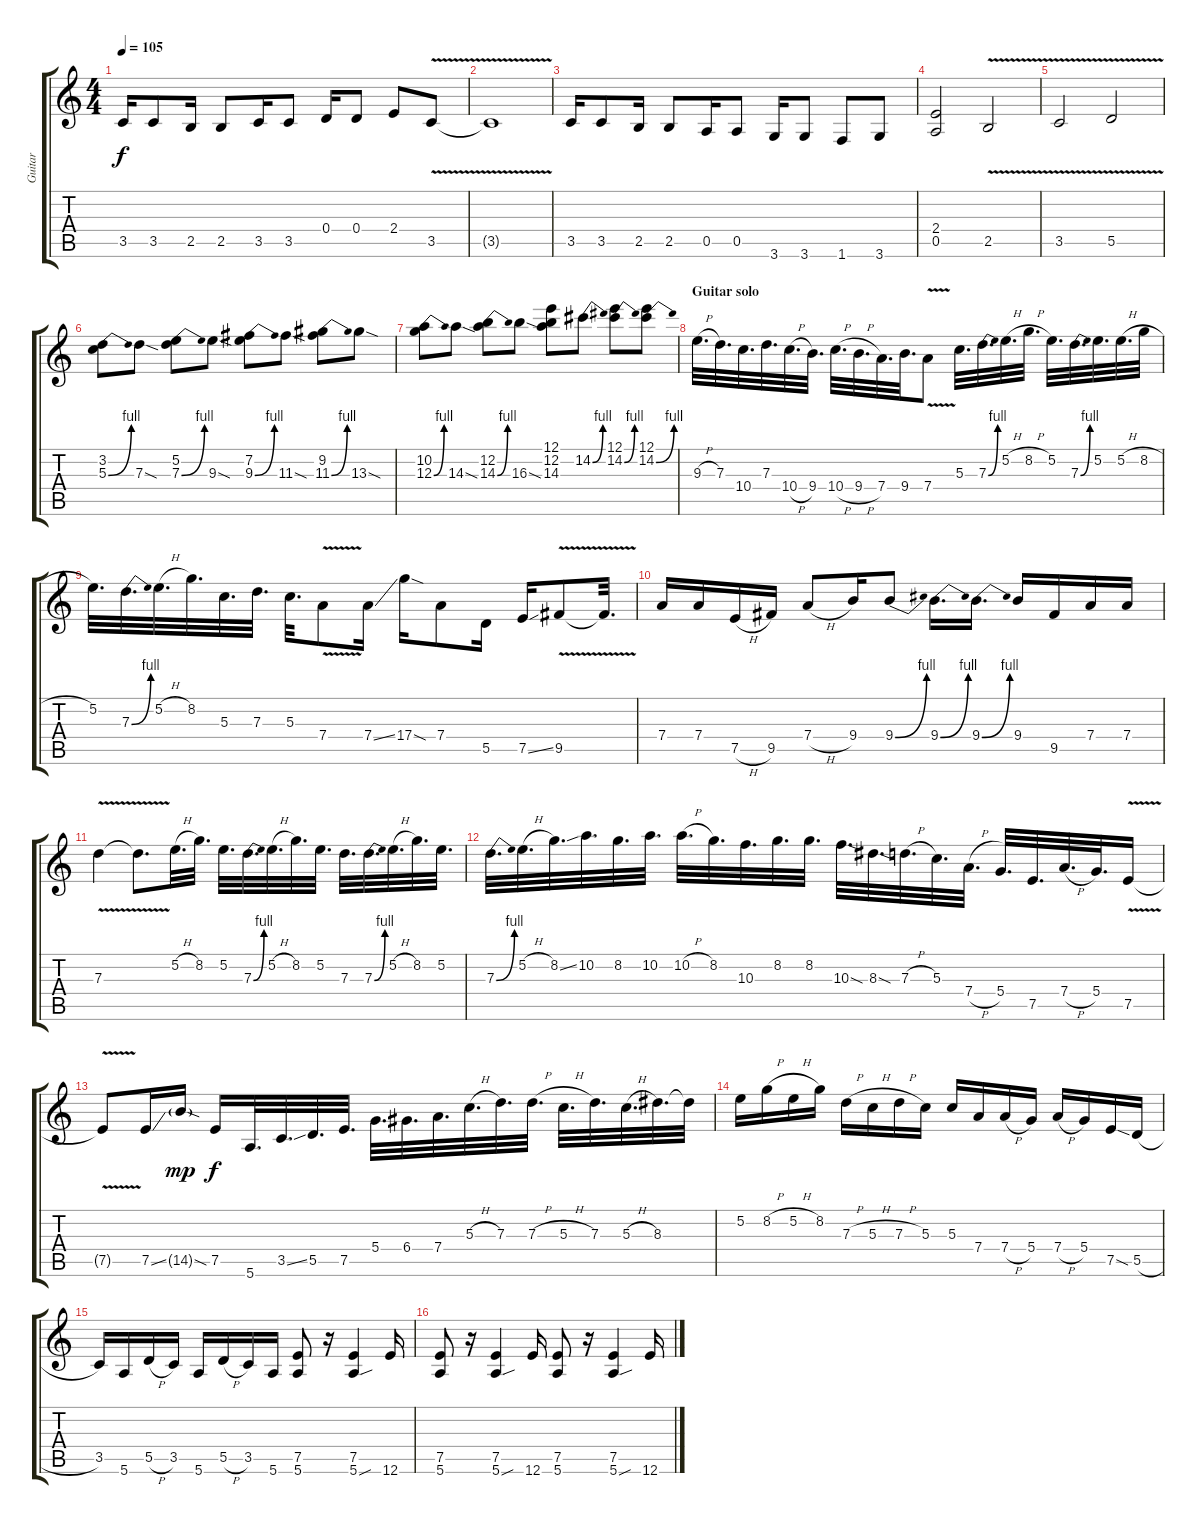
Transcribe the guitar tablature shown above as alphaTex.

\track ("Guitar" "Guitar") {instrument overdrivenguitar}
\staff {score tabs}
\tuning (E4 B3 G3 D3 A2 E2) {hide}
\ts (4 4)
\tempo 105
\clef g2
\ks c
3.5.16{dy f} 3.5.8 2.5.16 2.5.8 3.5.16 3.5.8 0.4.16 0.4.8 2.4.8 3.5{v}.8 |
3.5{t}.1 |
3.5.16 3.5.8 2.5.16 2.5.8 0.5.16 0.5.8 3.6.16 3.6.8 1.6.8 3.6.8 |
(2.4 0.5).2 2.5{v}.2 |
3.5{v}.2 5.5{v}.2 |
(3.2 5.3{be (bend 0 0 60 4)}).8 7.3{sod}.8 (5.2 7.3{be (bend 0 0 60 4)}).8 9.3{sod}.8 (7.2 9.3{be (bend 0 0 60 4)}).8 11.3{sod}.8 (9.2 11.3{be (bend 0 0 60 4)}).8 13.3{sod}.8 |
(10.2 12.3{be (bend 0 0 60 4)}).8 14.3{sod}.8 (12.2 14.3{be (bend 0 0 60 4)}).8 16.3{sod}.8 (12.1 12.2 14.3).8 14.2{be (bend 0 0 60 4)}.8 (12.1 14.2{be (bend 0 0 60 4)}).8 (12.1 14.2{be (bend 0 0 60 4)}).8 |
\section ("" "Guitar solo")
9.3{h}.32{d} 7.3.32{d} 10.4.32{d} 7.3.32{d} 10.4{h}.32{d} 9.4.32{d} 10.4{h}.32{d} 9.4{h}.32{d} 7.4.32{d} 9.4.32{d} 7.4{v}.8 5.3.32{d} 7.3{be (bend 0 0 60 4)}.32{d} 5.2{h}.32{d} 8.2{h}.32{d} 5.2.32{d} 7.3{be (bend 0 0 60 4)}.32{d} 5.2.32{d} 5.2{h}.32{d} 8.2{h}.32 |
5.2.32{d} 7.3{be (bend 0 0 60 4)}.32{d} 5.2{h}.32{d} 8.2.32{d} 5.3.32{d} 7.3.32{d} 5.3.32{d} 7.4{v}.8 7.4{ss}.16 17.4{sod}.16 7.4.8 5.5.16 7.5{ss}.16 9.5{v}.8 9.5{t}.32{d} |
7.4.16 7.4.16 7.5{h}.16 9.5.16 7.4{h}.8 9.4.16 9.4{be (bend 0 0 60 4)}.8 9.4{be (bend 0 0 60 4)}.16{d} 9.4{be (bend 0 0 60 4)}.16{d} 9.4.16 9.5.16 7.4.16 7.4.16 |
7.3{v}.4 7.3{t}.8{d} 5.2{h}.32{d} 8.2.32{d} 5.2.32{d} 7.3{be (bend 0 0 60 4)}.32{d} 5.2{h}.32{d} 8.2.32{d} 5.2.32{d} 7.3.32{d} 7.3{be (bend 0 0 60 4)}.32{d} 5.2{h}.32{d} 8.2.32{d} 5.2.32{d} |
7.3{be (bend 0 0 60 4)}.32{d} 5.2{h}.32{d} 8.2{ss}.32{d} 10.2.32{d} 8.2.32{d} 10.2.32{d} 10.2{h}.32{d} 8.2.32{d} 10.3.32{d} 8.2.32{d} 8.2.32{d} 10.3{sod}.32{d} 8.3{sod}.32{d} 7.3{h}.32{d} 5.3.32{d} 7.4{h}.32{d} 5.4.32{d} 7.5.32{d} 7.4{h}.32{d} 5.4.32{d} 7.5{v}.16 |
7.5{t}.8 7.5{ss}.16 14.5{sod g}.16{dy mp} 7.5.16{dy f} 5.6.32{d} 3.5{ss}.32{d} 5.5.32{d} 7.5.32{d} 5.4.32{d} 6.4.32{d} 7.4.32{d} 5.3{h}.32{d} 7.3.32{d} 7.3{h}.32{d} 5.3{h}.32{d} 7.3.32{d} 5.3{h}.32{d} 8.3.32{d} 8.3{t}.32 |
5.2.16 8.2{h}.16 5.2{h}.16 8.2.16 7.3{h}.16 5.3{h}.16 7.3{h}.16 5.3.16 5.3.16 7.4.16 7.4{h}.16 5.4.16 7.4{h}.16 5.4.16 7.5{sod}.16 5.5{h}.16 |
3.5.16 5.6.16 5.5{h}.16 3.5.16 5.6.16 5.5{h}.16 3.5.16 5.6.16 (7.5 5.6).8 r.16 (7.5 5.6{sou}).4 12.6.16 |
(7.5 5.6).8 r.16 (7.5 5.6{sou}).4 12.6.16 (7.5 5.6).8 r.16 (7.5 5.6{sou}).4 12.6.16
